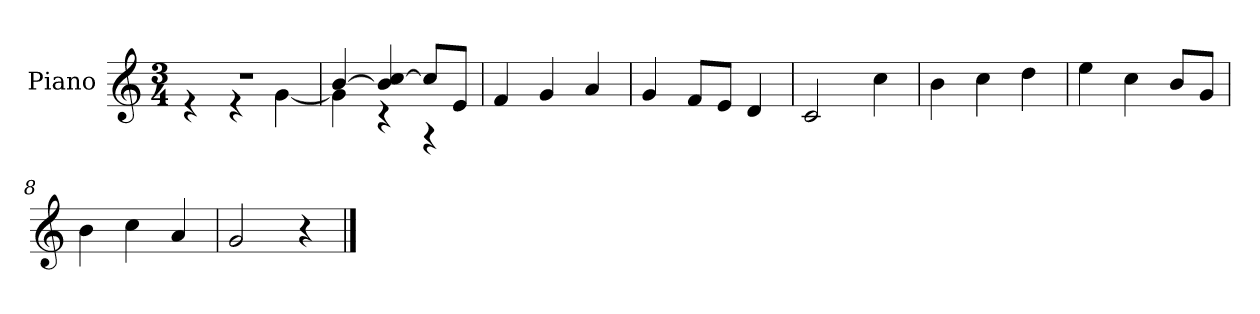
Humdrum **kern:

**kern
*part1
*staff1
*I"Piano
*I'P-no
*clefG2
*k[]
*M3/4
*MM180
=1
*^
2.r	4r
.	4r
.	[4g\
=2	=2
[4b/	4g\]
4b/] [4cc/	4r
8cc/L]	4r
8e/J	.
*v	*v
=3
4f/
4g/
4a/
=4
4g/
8f/L
8e/J
4d/
=5
2c/
4cc\
=6
4b\
4cc\
4dd\
=7
4ee\
4cc\
8b/L
8g/J
=8
4b\
4cc\
4a/
=9
2g/
4r
==
*-
